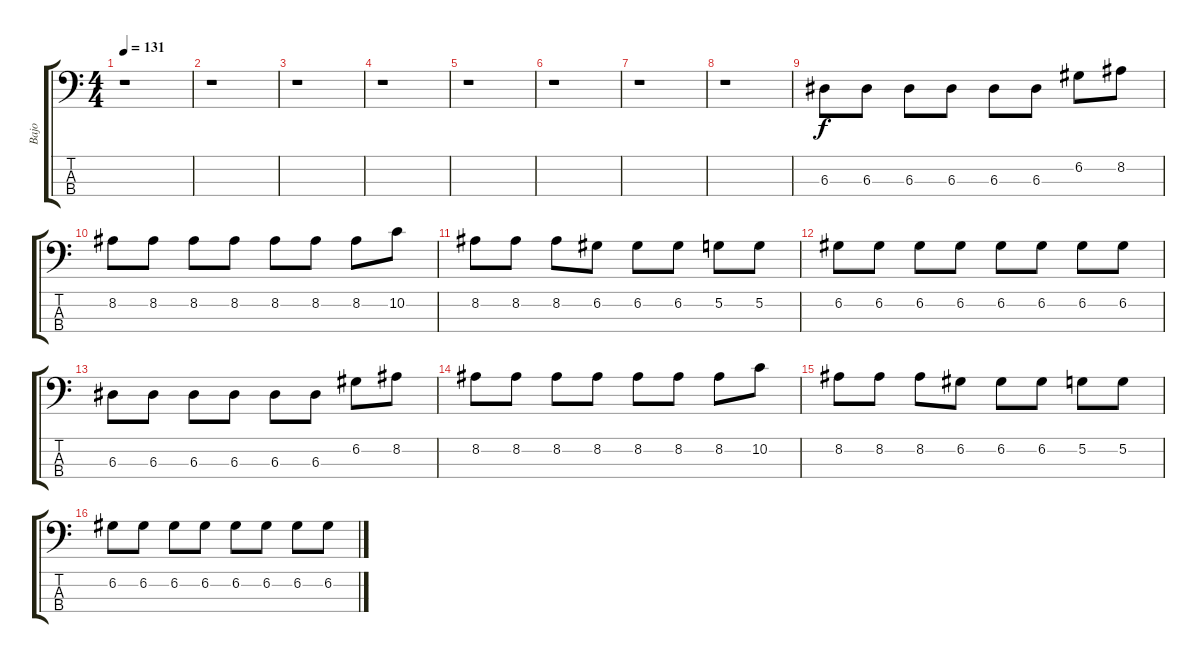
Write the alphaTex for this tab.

\track ("Bajo" "Bajo") {instrument electricbassfinger}
\staff {score tabs}
\tuning (G2 D2 A1 E1) {hide}
\ts (4 4)
\tempo 131
\clef f4
\ks c
r.1{dy f} |
r.1 |
r.1 |
r.1 |
r.1 |
r.1 |
r.1 |
r.1 |
6.3.8 6.3.8 6.3.8 6.3.8 6.3.8 6.3.8 6.2.8 8.2.8 |
8.2.8 8.2.8 8.2.8 8.2.8 8.2.8 8.2.8 8.2.8 10.2.8 |
8.2.8 8.2.8 8.2.8 6.2.8 6.2.8 6.2.8 5.2.8 5.2.8 |
6.2.8 6.2.8 6.2.8 6.2.8 6.2.8 6.2.8 6.2.8 6.2.8 |
6.3.8 6.3.8 6.3.8 6.3.8 6.3.8 6.3.8 6.2.8 8.2.8 |
8.2.8 8.2.8 8.2.8 8.2.8 8.2.8 8.2.8 8.2.8 10.2.8 |
8.2.8 8.2.8 8.2.8 6.2.8 6.2.8 6.2.8 5.2.8 5.2.8 |
6.2.8 6.2.8 6.2.8 6.2.8 6.2.8 6.2.8 6.2.8 6.2.8
